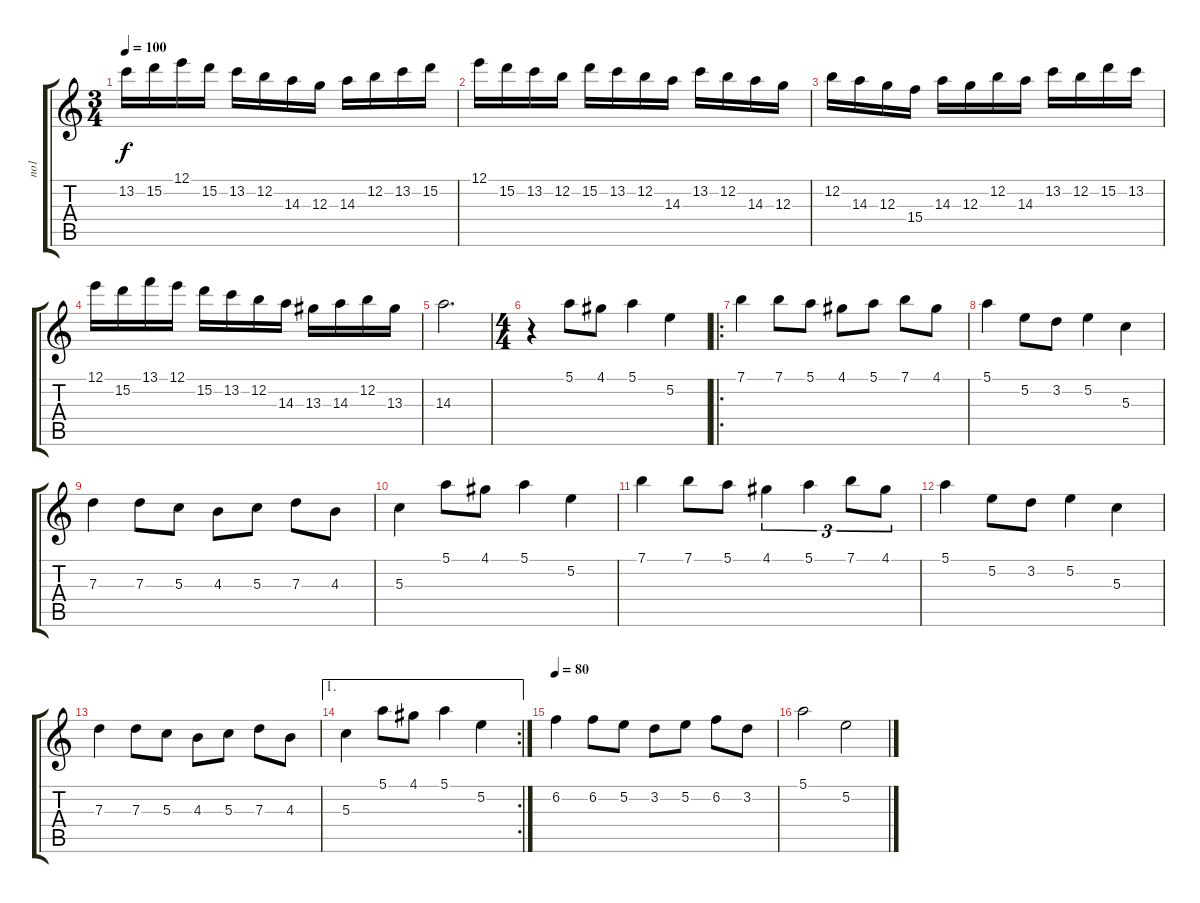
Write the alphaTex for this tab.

\track ("no1" "no1") {instrument overdrivenguitar}
\staff {score tabs}
\tuning (E4 B3 G3 D3 A2 E2) {hide}
\ts (3 4)
\tempo 100
\clef g2
\ks c
13.2.16{dy f} 15.2.16 12.1.16 15.2.16 13.2.16 12.2.16 14.3.16 12.3.16 14.3.16 12.2.16 13.2.16 15.2.16 |
12.1.16 15.2.16 13.2.16 12.2.16 15.2.16 13.2.16 12.2.16 14.3.16 13.2.16 12.2.16 14.3.16 12.3.16 |
12.2.16 14.3.16 12.3.16 15.4.16 14.3.16 12.3.16 12.2.16 14.3.16 13.2.16 12.2.16 15.2.16 13.2.16 |
12.1.16 15.2.16 13.1.16 12.1.16 15.2.16 13.2.16 12.2.16 14.3.16 13.3.16 14.3.16 12.2.16 13.3.16 |
14.3.2{d} |
\ts (4 4)
r.4 5.1.8 4.1.8 5.1.4 5.2.4 |
\ro
7.1.4 7.1.8 5.1.8 4.1.8 5.1.8 7.1.8 4.1.8 |
5.1.4 5.2.8 3.2.8 5.2.4 5.3.4 |
7.3.4 7.3.8 5.3.8 4.3.8 5.3.8 7.3.8 4.3.8 |
5.3.4 5.1.8 4.1.8 5.1.4 5.2.4 |
7.1.4 7.1.8 5.1.8 4.1.4{tu (3 2)} 5.1.4{tu (3 2)} 7.1.8{tu (3 2)} 4.1.8{tu (3 2)} |
5.1.4 5.2.8 3.2.8 5.2.4 5.3.4 |
7.3.4 7.3.8 5.3.8 4.3.8 5.3.8 7.3.8 4.3.8 |
\ae 1
\rc 2
5.3.4 5.1.8 4.1.8 5.1.4 5.2.4 |
\tempo 80
6.2.4 6.2.8 5.2.8 3.2.8 5.2.8 6.2.8 3.2.8 |
5.1.2 5.2.2
